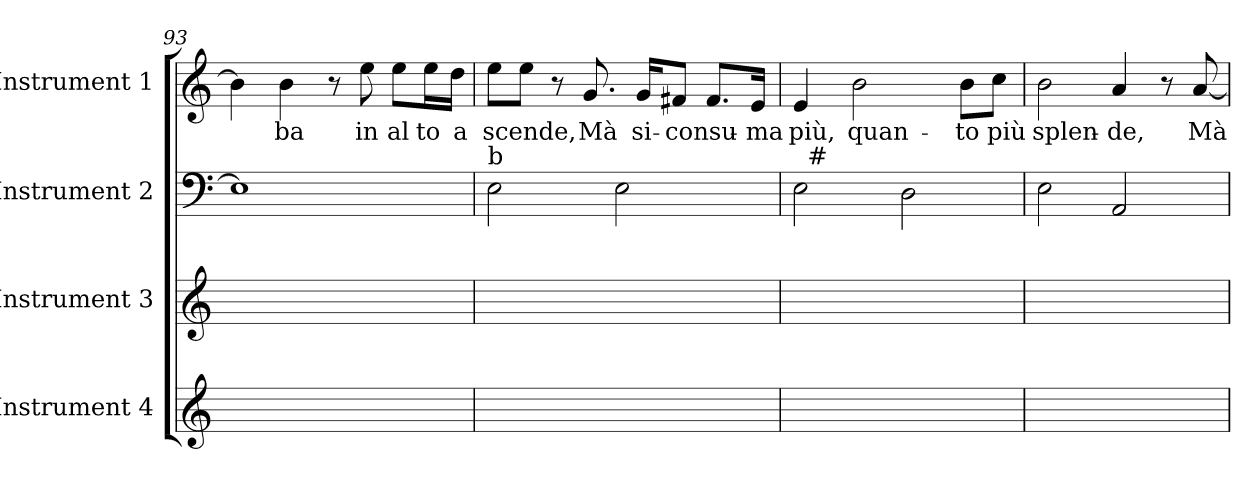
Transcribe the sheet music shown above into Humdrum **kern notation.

**kern	**kern	**kern	**kern	**text
*part4	*part3	*part2	*part1	*part1
*staff4	*staff3	*staff2	*staff1	*staff1
*I"Instrument 4	*I"Instrument 3	*I"Instrument 2	*I"Instrument 1	*
*clefG2	*clefG2	*clefF4	*clefG2	*
*k[]	*k[]	*k[]	*k[]	*
=93	=93	=93	=93	=93
1ryy	1ryy	1E]	4b\]	.
!	!	!	!	!LO:LY:b
.	.	.	4b\	ba
.	.	.	8r	.
!	!	!	!	!LO:LY:b
.	.	.	8ee\	in
!	!	!	!	!LO:LY:b
.	.	.	8ee\L	al
!	!	!	!	!LO:LY:b
.	.	.	16ee\L	to
!	!	!	!	!LO:LY:b
.	.	.	16dd\JJ	a
!!LO:LB:g=z
=94	=94	=94	=94	=94
!	!	!LO:TX:a:t=b	!	!
!	!	!	!	!LO:LY:b
1ryy	1ryy	2E\	8ee\L	scende,
.	.	.	8ee\J	.
.	.	.	8r	.
!	!	!	!	!LO:LY:b
.	.	.	8.g/	Mà
.	.	2E\	.	.
!	!	!	!	!LO:LY:b
.	.	.	16g/KL	si-
!	!	!	!	!LO:LY:b
.	.	.	8f#X/J	-consu-
.	.	.	8.f#/L	.
!	!	!	!	!LO:LY:b
.	.	.	16e/Jk	-ma
=95	=95	=95	=95	=95
!	!	!	!	!LO:LY:b
*	*	*^	*	*
1ryy	1ryy	2E\	32ryy	4e/	più,
!	!	!	!LO:TX:a:t=#	!	!
.	.	.	2ryy	.	.
!	!	!	!	!	!LO:LY:b
.	.	.	.	2b\	quan-
.	.	2D\	.	.	.
.	.	.	4...ryy	.	.
!	!	!	!	!	!LO:LY:b
.	.	.	.	8b\L	-to
!	!	!	!	!	!LO:LY:b
.	.	.	.	8cc\J	più
=96	=96	=96	=96	=96	=96
!	!	!	!	!	!LO:LY:b
*	*	*v	*v	*	*
1ryy	1ryy	2E\	2b\	splen-
!	!	!	!	!LO:LY:b
.	.	2AA/	4a/	-de,
.	.	.	8r	.
!	!	!	!	!LO:LY:b
.	.	.	[<8a/	Mà
=	=	=	=	=
*-	*-	*-	*-	*-
